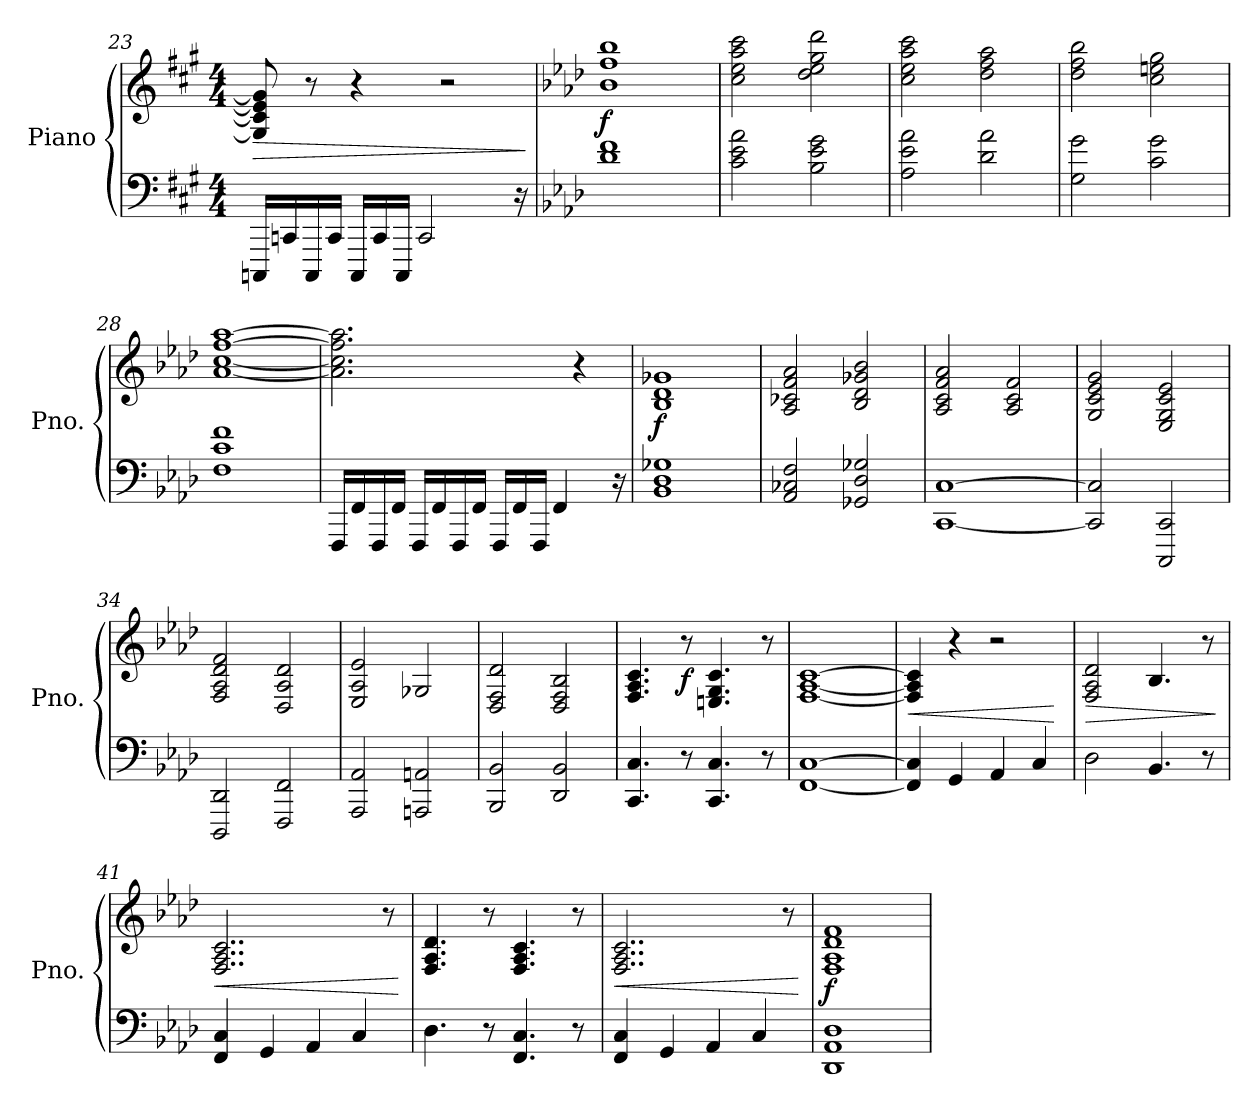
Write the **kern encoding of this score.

**kern	**kern	**dynam
*part1	*part1	*part1
*staff2	*staff1	*staff1/2
*I"Piano	*	*
*I'Pno.	*	*
!!LO:LB:g=z
*clefF4	*clefG2	*
*k[f#c#g#]	*k[f#c#g#]	*
*M4/4	*M4/4	*
=23	=23	=23
!	!	!LO:HP:b
16CCCn/LL	8G/] 8c/] 8e/] 8g/]	>
16CCn/	.	.
16CCC/	8r	.
16CC/JJ	.	.
16CCC/LL	4r	.
16CC/	.	.
16CCC/JJ	.	.
2CC/	.	.
.	2r	.
16r	.	.
.	.	]
=24	=24	=24
*k[b-e-a-d-]	*k[b-e-a-d-]	*
!	!	!LO:DY:b
1d- 1f	1b- 1ff 1bb-	f
=25	=25	=25
2c\ 2e-\ 2a-\	2cc\ 2ee-\ 2aa-\ 2ccc\	.
2B-\ 2e-\ 2g\	2dd-\ 2ee-\ 2gg\ 2ddd-\	.
=26	=26	=26
2A-\ 2e-\ 2a-\	2cc\ 2ee-\ 2aa-\ 2ccc\	.
2d-\ 2a-\	2dd-\ 2ff\ 2aa-\	.
=27	=27	=27
2G\ 2g\	2dd-\ 2ff\ 2bb-\	.
2c\ 2g\	2cc\ 2een\ 2gg\	.
=28	=28	=28
1F 1c 1f	[1a- [1cc [1ff [1aa-	.
=29	=29	=29
16FFF/LL	2.a-\] 2.cc\] 2.ff\] 2.aa-\]	.
16FF/	.	.
16FFF/	.	.
16FF/JJ	.	.
16FFF/LL	.	.
16FF/	.	.
16FFF/	.	.
16FF/JJ	.	.
16FFF/LL	.	.
16FF/	.	.
16FFF/JJ	.	.
4FF/	.	.
.	4r	.
16r	.	.
!!LO:PB:g=z
=30	=30	=30
!	!	!LO:DY:b
1BB- 1D- 1G-X	1B- 1d- 1g-X	f
=31	=31	=31
2AA-/ 2C-X/ 2F/	2A-/ 2c-X/ 2f/ 2a-/	.
2GG-X/ 2D-/ 2G-X/	2B-/ 2d-/ 2g-X/ 2b-/	.
=32	=32	=32
[1CC [1C	2A-/ 2c/ 2f/ 2a-/	.
.	2A-/ 2c/ 2f/	.
=33	=33	=33
2CC/] 2C/]	2G/ 2c/ 2e-/ 2g/	.
2CCC/ 2CC/	2E-/ 2G/ 2c/ 2e-/	.
=34	=34	=34
2DDD-/ 2DD-/	2F/ 2A-/ 2d-/ 2f/	.
2FFF/ 2FF/	2D-/ 2A-/ 2d-/	.
=35	=35	=35
2AAA-/ 2AA-/	2E-/ 2A-/ 2e-/	.
2AAAn/ 2AAn/	2G-X/	.
=36	=36	=36
2BBB-/ 2BB-/	2D-/ 2F/ 2d-/	.
2DD-/ 2BB-/	2D-/ 2F/ 2B-/	.
=37	=37	=37
4.CC/ 4.C/	4.F/ 4.A-/ 4.c/	.
!	!	!LO:DY:b
8r	8r	f
4.CC/ 4.C/	4.En/ 4.G/ 4.c/	.
8r	8r	.
=38	=38	=38
[1FF [1C	[1F [1A- [1c	.
=39	=39	=39
!	!	!LO:HP:b
4FF/] 4C/]	4F/] 4A-/] 4c/]	<
4GG/	4r	.
4AA-/	2r	.
4C/	.	.
.	.	[
=40	=40	=40
!	!	!LO:HP:b
2D-\	2F/ 2A-/ 2d-/	>
4.BB-/	4.B-/	.
8r	8r	.
.	.	]
!!LO:LB:g=z
=41	=41	=41
!	!	!LO:HP:b
4FF/ 4C/	2..F/ 2..A-/ 2..c/	<
4GG/	.	.
4AA-/	.	.
4C/	.	.
.	8r	.
.	.	[
=42	=42	=42
4.D-\	4.F/ 4.A-/ 4.d-/	.
8r	8r	.
4.FF/ 4.C/	4.F/ 4.A-/ 4.c/	.
8r	8r	.
=43	=43	=43
!	!	!LO:HP:b
4FF/ 4C/	2..F/ 2..A-/ 2..c/	<
4GG/	.	.
4AA-/	.	.
4C/	.	.
.	8r	.
.	.	[
=44	=44	=44
!	!	!LO:DY:b
1DD- 1AA- 1D-	1F 1A- 1d- 1f	f
=	=	=
*-	*-	*-
